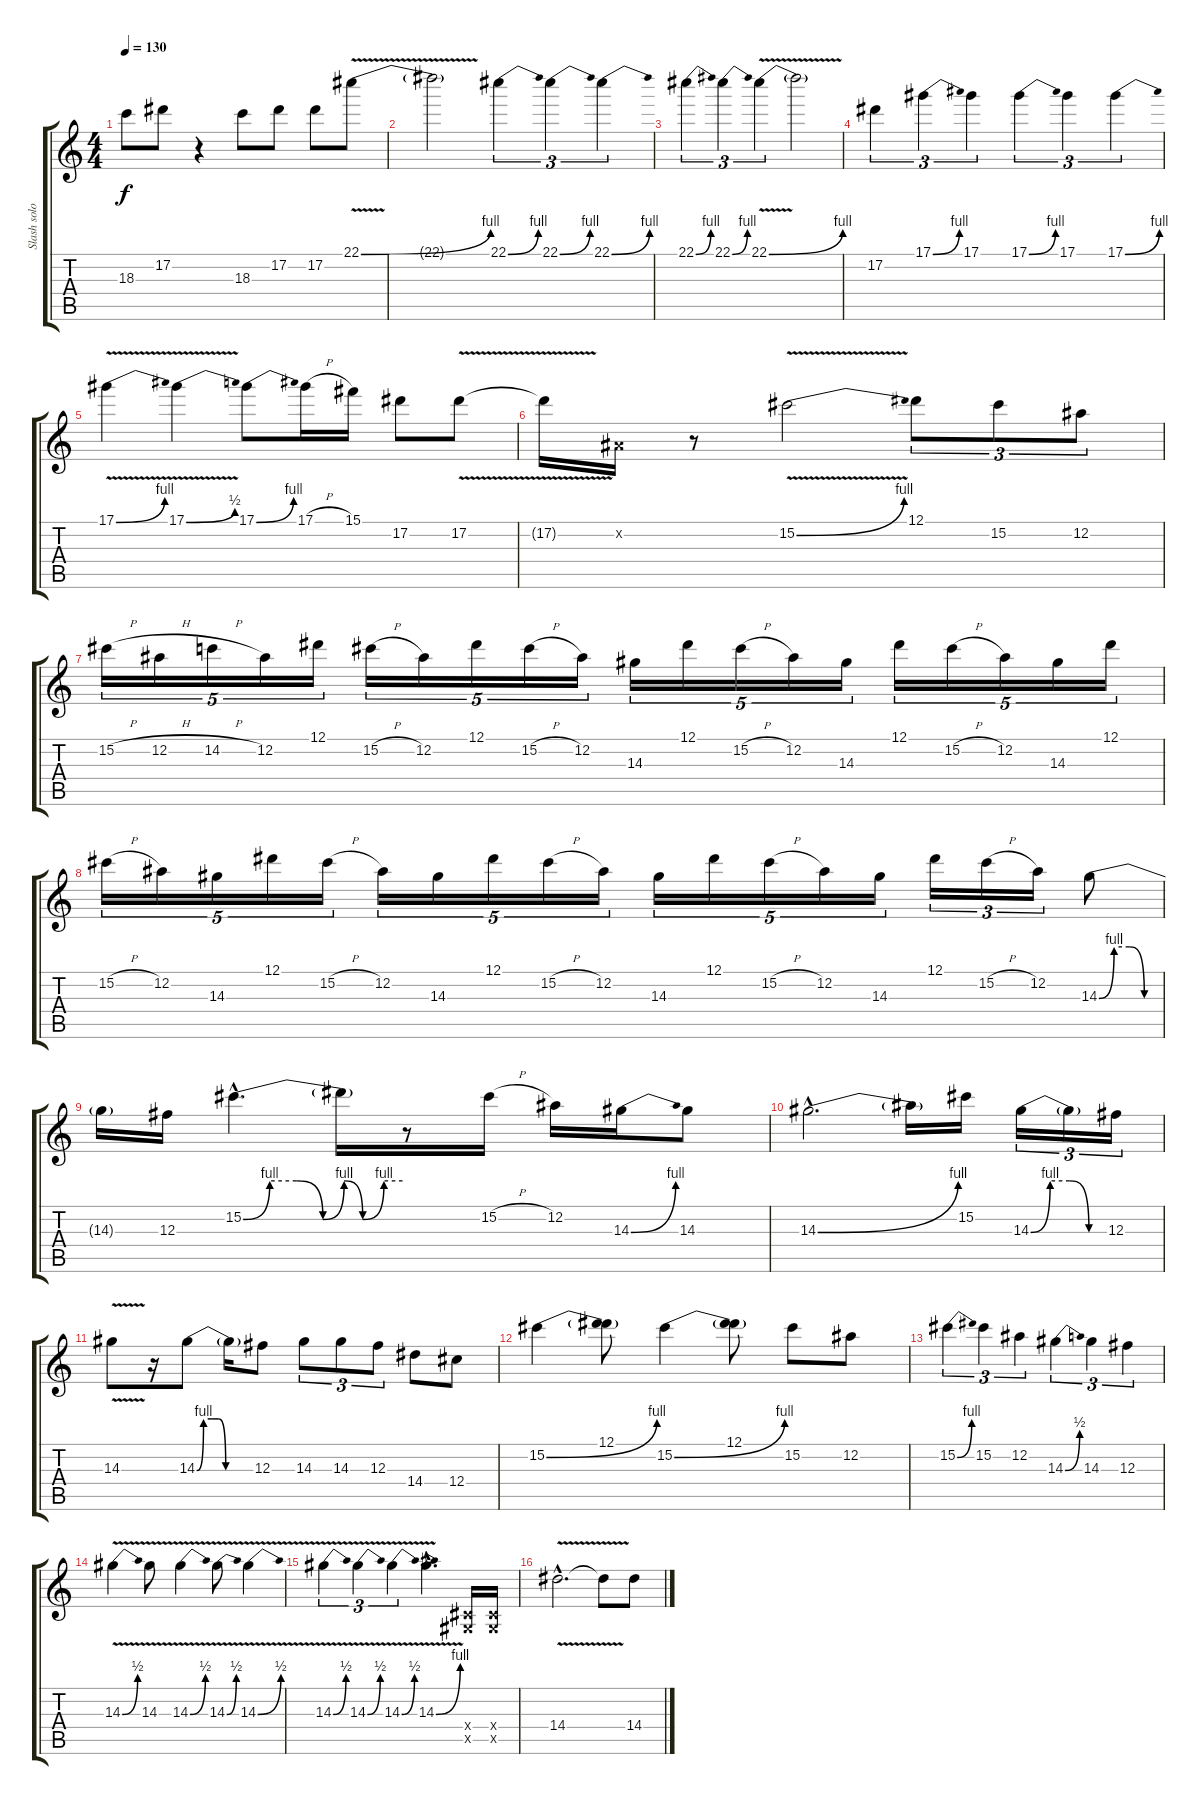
\track ("Slash solo 2" "Slash solo") {instrument overdrivenguitar}
\staff {score tabs}
\tuning (Eb4 Bb3 Gb3 Db3 Ab2 Eb2) {hide}
\ts (4 4)
\tempo 130
\clef g2
\ks c
18.3.8{dy f} 17.2.8 r.4 18.3.8 17.2.8 17.2.8 22.1{be (bend 0 0 60 4) v}.8 |
22.1{t}.2 22.1{be (bend 0 0 60 4)}.4{tu (3 2)} 22.1{be (bend 0 0 60 4)}.4{tu (3 2)} 22.1{be (bend 0 0 60 4)}.4{tu (3 2)} |
22.1{be (bend 0 0 60 4)}.4{tu (3 2)} 22.1{be (bend 0 0 60 4)}.4{tu (3 2)} 22.1{be (bend 0 0 60 4) v}.4{tu (3 2)} 22.1{t}.2 |
17.2.4{tu (3 2)} 17.1{be (bend 0 0 60 4)}.4{tu (3 2)} 17.1.4{tu (3 2)} 17.1{be (bend 0 0 60 4)}.4{tu (3 2)} 17.1.4{tu (3 2)} 17.1{be (bend 0 0 60 4)}.4{tu (3 2)} |
17.1{be (bend 0 0 60 4) v}.4 17.1{be (bend 0 0 60 2) v}.4 17.1{be (bend 0 0 60 4)}.8 17.1{h}.16 15.1.16 17.2.8 17.2{v}.8 |
17.2{t}.16 0.2{x}.16 r.8 15.2{be (bend 0 0 60 4) v}.2 12.1.8{tu (3 2)} 15.2.8{tu (3 2)} 12.2.8{tu (3 2)} |
15.2{h}.16{tu (5 4)} 12.2{h}.16{tu (5 4)} 14.2{h}.16{tu (5 4)} 12.2.16{tu (5 4)} 12.1.16{tu (5 4)} 15.2{h}.16{tu (5 4)} 12.2.16{tu (5 4)} 12.1.16{tu (5 4)} 15.2{h}.16{tu (5 4)} 12.2.16{tu (5 4)} 14.3.16{tu (5 4)} 12.1.16{tu (5 4)} 15.2{h}.16{tu (5 4)} 12.2.16{tu (5 4)} 14.3.16{tu (5 4)} 12.1.16{tu (5 4)} 15.2{h}.16{tu (5 4)} 12.2.16{tu (5 4)} 14.3.16{tu (5 4)} 12.1.16{tu (5 4)} |
15.2{h}.16{tu (5 4)} 12.2.16{tu (5 4)} 14.3.16{tu (5 4)} 12.1.16{tu (5 4)} 15.2{h}.16{tu (5 4)} 12.2.16{tu (5 4)} 14.3.16{tu (5 4)} 12.1.16{tu (5 4)} 15.2{h}.16{tu (5 4)} 12.2.16{tu (5 4)} 14.3.16{tu (5 4)} 12.1.16{tu (5 4)} 15.2{h}.16{tu (5 4)} 12.2.16{tu (5 4)} 14.3.16{tu (5 4)} 12.1.16{tu (3 2)} 15.2{h}.16{tu (3 2)} 12.2.16{tu (3 2)} 14.3{be (custom 0 0 15 4 30 4 45 0 60 0)}.8 |
14.3{t}.16 12.3.16 15.2{be (custom 0 0 10 4 20 4 30 0 38 4 45 0 53 4 60 4) hac}.4{d} 15.2{t}.16 r.8 15.2{h}.16 12.2.16 14.3{be (bend 0 0 60 4)}.16 14.3.8 |
14.3{be (bend 0 0 60 4) hac}.2{d} 14.3{t}.16 15.2.16 14.3{be (custom 0 0 15 4 30 4 45 0 60 0)}.16{tu (3 2)} 14.3{t}.16{tu (3 2)} 12.3.16{tu (3 2)} |
14.3{v}.8 r.16 14.3{be (custom 0 0 7 4 15 4 22 4 30 0 45 0 60 0)}.8 14.3{t}.16 12.3.8 14.3.8{tu (3 2)} 14.3.8{tu (3 2)} 12.3.8{tu (3 2)} 14.4.8 12.4.8 |
15.2{be (bend 0 0 60 4)}.4 (12.1 15.2{t}).8 15.2{be (bend 0 0 60 4)}.4 (12.1 15.2{t}).8 15.2.8 12.2.8 |
15.2{be (bend 0 0 60 4)}.4{tu (3 2)} 15.2.4{tu (3 2)} 12.2.4{tu (3 2)} 14.3{be (bend 0 0 60 2)}.4{tu (3 2)} 14.3.4{tu (3 2)} 12.3.4{tu (3 2)} |
14.3{be (bend 0 0 60 2) v}.4 14.3{v}.8 14.3{be (bend 0 0 60 2) v}.4 14.3{be (bend 0 0 60 2) v}.8 14.3{be (bend 0 0 60 2) v}.4 |
14.3{be (bend 0 0 60 2) v}.4{tu (3 2)} 14.3{be (bend 0 0 60 2) v}.4{tu (3 2)} 14.3{be (bend 0 0 60 2) v}.4{tu (3 2)} 14.3{be (bend 0 0 60 4) v hac}.4{d} (0.4{x} 0.5{x}).16 (0.4{x} 0.5{x}).16 |
14.4{v hac}.2{d} 14.4{t}.8 14.4{ss}.8
